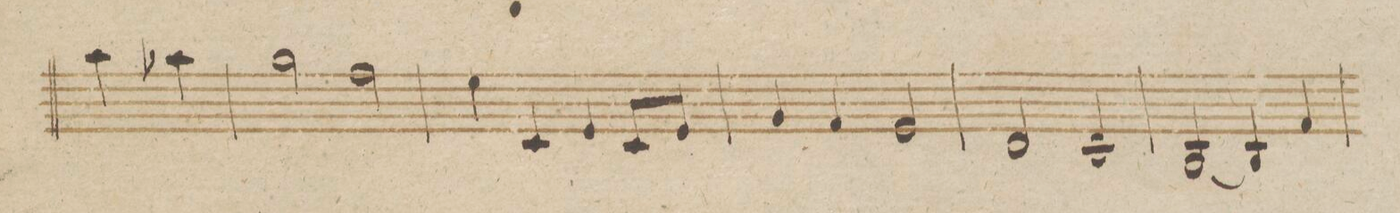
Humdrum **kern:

**kern	**dynam
*I"Violino 2do	*
*clefG2	*
*k[b-]	*
*met(c)	*
*M4/4	*
4aa\	.
4aa-X\	.
=254	=254
2gg\	.
2ff\	.
=255	=255
4ee\	.
4c/	.
4e/	.
8c/L	.
8e/J	.
=256	=256
4g/	.
4f/	.
2e/	.
=257	=257
2d/	.
2c/	.
=258	=258
[2B-/	.
4B-/]	.
4f/	.
=259	=259
*-	*-
